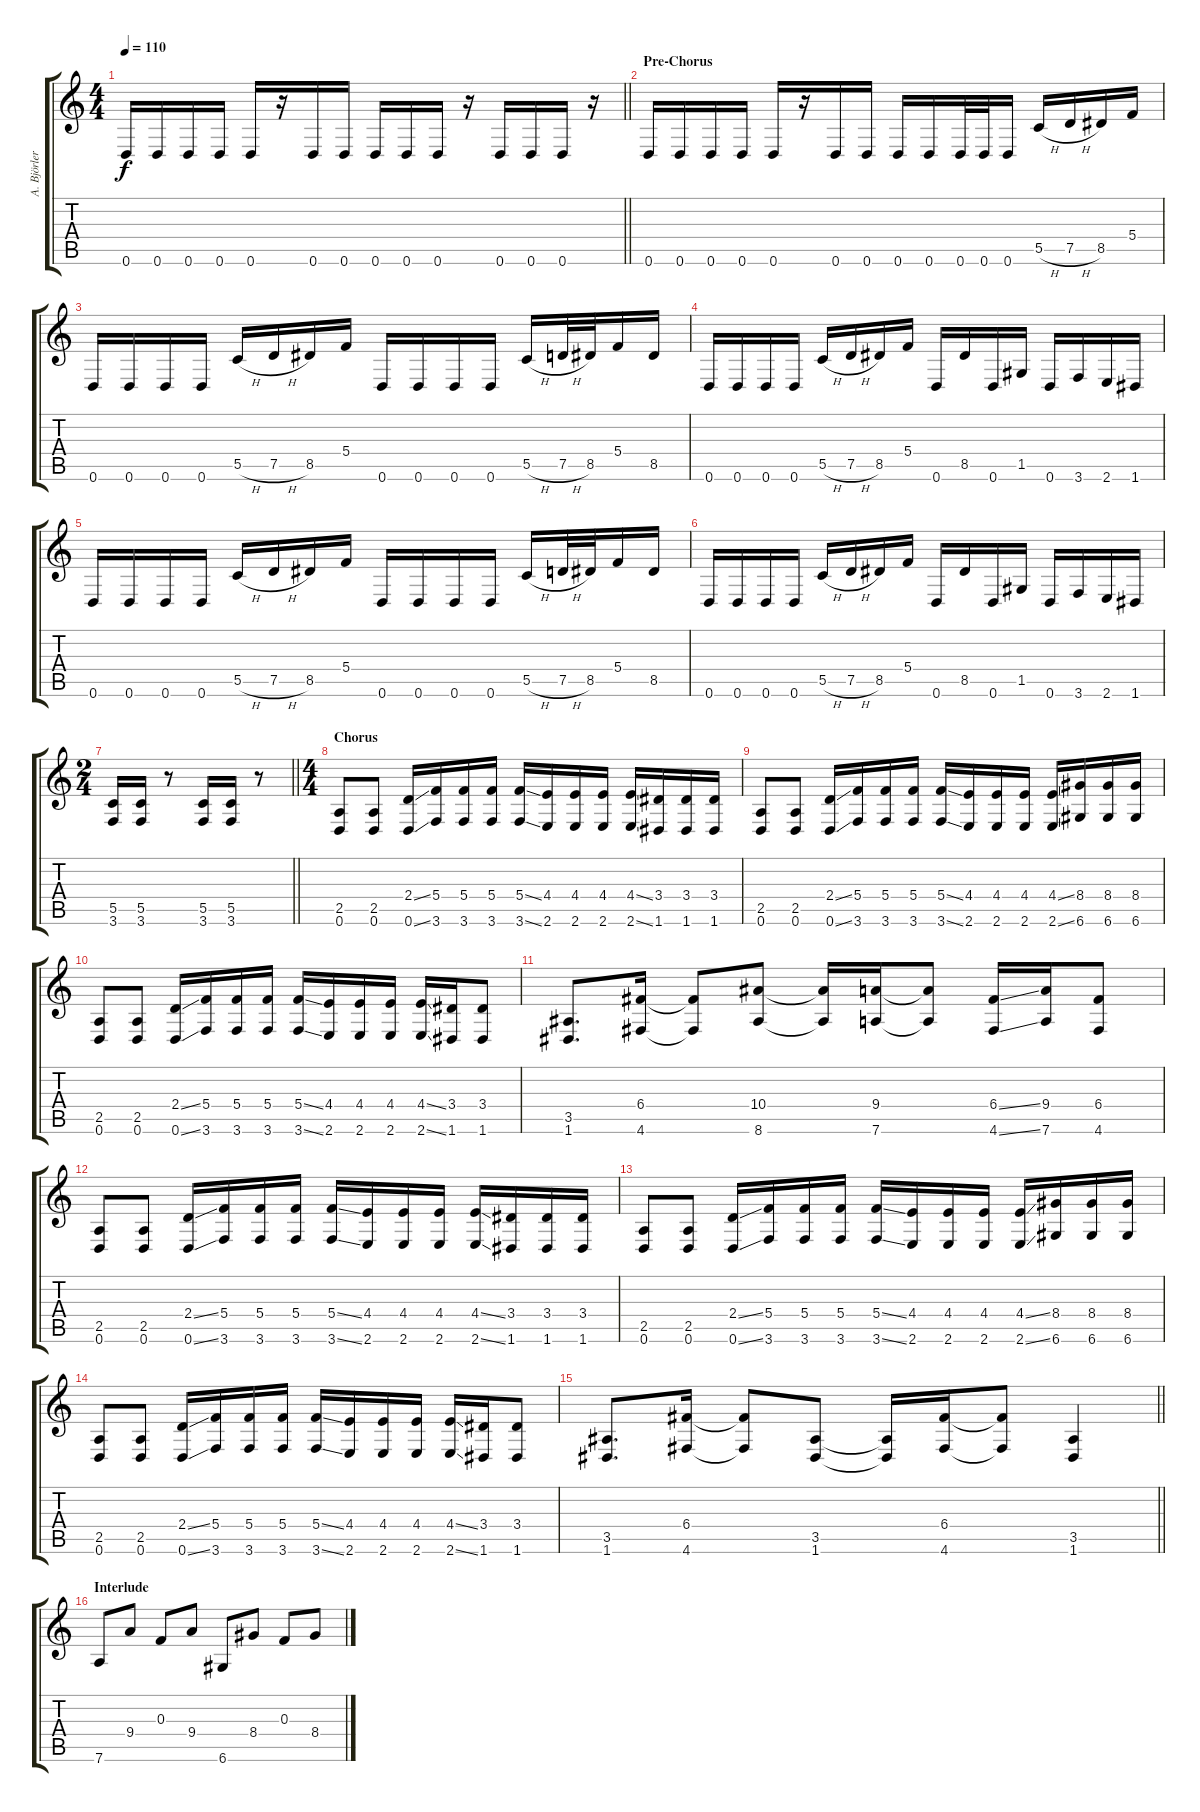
\track ("A. Björler" "A. Björler") {instrument distortionguitar}
\staff {score tabs}
\tuning (D4 A3 F3 C3 G2 D2) {hide}
\ts (4 4)
\tempo 110
\clef g2
\barLineRight lightlight
\ks c
0.6.16{dy f} 0.6.16 0.6.16 0.6.16 0.6.16 r.16 0.6.16 0.6.16 0.6.16 0.6.16 0.6.16 r.16 0.6.16 0.6.16 0.6.16 r.16 |
\section ("" "Pre-Chorus")
0.6.16 0.6.16 0.6.16 0.6.16 0.6.16 r.16 0.6.16 0.6.16 0.6.16 0.6.16 0.6.32 0.6.32 0.6.16 5.5{h}.16 7.5{h}.16 8.5.16 5.4.16 |
0.6.16 0.6.16 0.6.16 0.6.16 5.5{h}.16 7.5{h}.16 8.5.16 5.4.16 0.6.16 0.6.16 0.6.16 0.6.16 5.5{h}.16 7.5{h}.32 8.5.32 5.4.16 8.5.16 |
0.6.16 0.6.16 0.6.16 0.6.16 5.5{h}.16 7.5{h}.16 8.5.16 5.4.16 0.6.16 8.5.16 0.6.16 1.5.16 0.6.16 3.6.16 2.6.16 1.6.16 |
0.6.16 0.6.16 0.6.16 0.6.16 5.5{h}.16 7.5{h}.16 8.5.16 5.4.16 0.6.16 0.6.16 0.6.16 0.6.16 5.5{h}.16 7.5{h}.32 8.5.32 5.4.16 8.5.16 |
0.6.16 0.6.16 0.6.16 0.6.16 5.5{h}.16 7.5{h}.16 8.5.16 5.4.16 0.6.16 8.5.16 0.6.16 1.5.16 0.6.16 3.6.16 2.6.16 1.6.16 |
\ts (2 4)
\barLineRight lightlight
(5.5 3.6).16 (5.5 3.6).16 r.8 (5.5 3.6).16 (5.5 3.6).16 r.8 |
\ts (4 4)
\section ("" "Chorus")
(2.5 0.6).8 (2.5 0.6).8 (2.4{ss} 0.6{ss}).16 (5.4 3.6).16 (5.4 3.6).16 (5.4 3.6).16 (5.4{ss} 3.6{ss}).16 (4.4 2.6).16 (4.4 2.6).16 (4.4 2.6).16 (4.4{ss} 2.6{ss}).16 (3.4 1.6).16 (3.4 1.6).16 (3.4 1.6).16 |
(2.5 0.6).8 (2.5 0.6).8 (2.4{ss} 0.6{ss}).16 (5.4 3.6).16 (5.4 3.6).16 (5.4 3.6).16 (5.4{ss} 3.6{ss}).16 (4.4 2.6).16 (4.4 2.6).16 (4.4 2.6).16 (4.4{ss} 2.6{ss}).16 (8.4 6.6).16 (8.4 6.6).16 (8.4 6.6).16 |
(2.5 0.6).8 (2.5 0.6).8 (2.4{ss} 0.6{ss}).16 (5.4 3.6).16 (5.4 3.6).16 (5.4 3.6).16 (5.4{ss} 3.6{ss}).16 (4.4 2.6).16 (4.4 2.6).16 (4.4 2.6).16 (4.4{ss} 2.6{ss}).16 (3.4 1.6).16 (3.4 1.6).8 |
(3.5 1.6).8{d} (6.4 4.6).16 (6.4{t} 4.6{t}).8 (10.4 8.6).8 (10.4{t} 8.6{t}).16 (9.4 7.6).16 (9.4{t} 7.6{t}).8 (6.4{ss} 4.6{ss}).16 (9.4 7.6).16 (6.4 4.6).8 |
(2.5 0.6).8 (2.5 0.6).8 (2.4{ss} 0.6{ss}).16 (5.4 3.6).16 (5.4 3.6).16 (5.4 3.6).16 (5.4{ss} 3.6{ss}).16 (4.4 2.6).16 (4.4 2.6).16 (4.4 2.6).16 (4.4{ss} 2.6{ss}).16 (3.4 1.6).16 (3.4 1.6).16 (3.4 1.6).16 |
(2.5 0.6).8 (2.5 0.6).8 (2.4{ss} 0.6{ss}).16 (5.4 3.6).16 (5.4 3.6).16 (5.4 3.6).16 (5.4{ss} 3.6{ss}).16 (4.4 2.6).16 (4.4 2.6).16 (4.4 2.6).16 (4.4{ss} 2.6{ss}).16 (8.4 6.6).16 (8.4 6.6).16 (8.4 6.6).16 |
(2.5 0.6).8 (2.5 0.6).8 (2.4{ss} 0.6{ss}).16 (5.4 3.6).16 (5.4 3.6).16 (5.4 3.6).16 (5.4{ss} 3.6{ss}).16 (4.4 2.6).16 (4.4 2.6).16 (4.4 2.6).16 (4.4{ss} 2.6{ss}).16 (3.4 1.6).16 (3.4 1.6).8 |
\barLineRight lightlight
(3.5 1.6).8{d} (6.4 4.6).16 (6.4{t} 4.6{t}).8 (3.5 1.6).8 (3.5{t} 1.6{t}).16 (6.4 4.6).16 (6.4{t} 4.6{t}).8 (3.5 1.6).4 |
\section ("" "Interlude")
7.6.8 9.4.8 0.3.8 9.4.8 6.6.8 8.4.8 0.3.8 8.4.8
